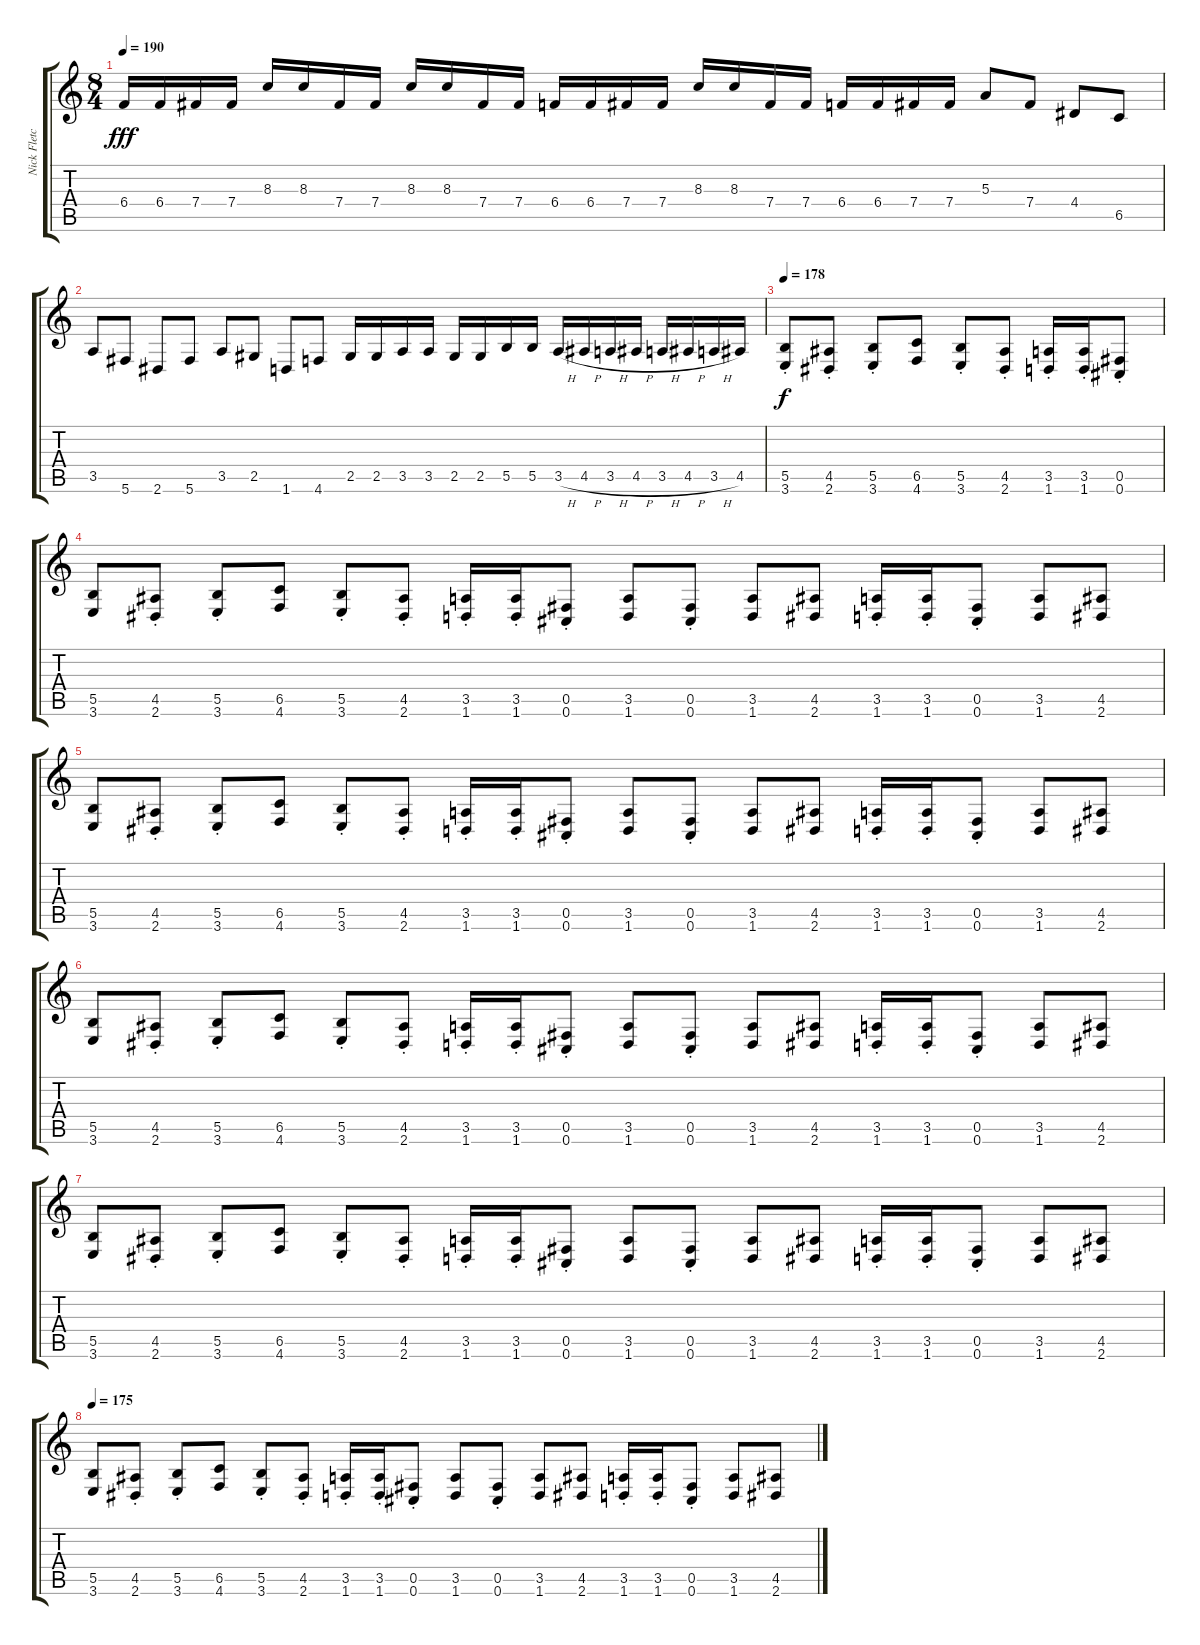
\track ("Nick Fletcher" "Nick Fletc") {instrument overdrivenguitar}
\staff {score tabs}
\tuning (Db4 Ab3 E3 B2 Gb2 Db2) {hide}
\ts (8 4)
\tempo 190
\clef g2
\ks c
6.4.16{dy fff} 6.4.16 7.4.16 7.4.16 8.3.16 8.3.16 7.4.16 7.4.16 8.3.16 8.3.16 7.4.16 7.4.16 6.4.16 6.4.16 7.4.16 7.4.16 8.3.16 8.3.16 7.4.16 7.4.16 6.4.16 6.4.16 7.4.16 7.4.16 5.3.8 7.4.8 4.4.8 6.5.8 |
3.5.8 5.6.8 2.6.8 5.6.8 3.5.8 2.5.8 1.6.8 4.6.8 2.5.16 2.5.16 3.5.16 3.5.16 2.5.16 2.5.16 5.5.16 5.5.16 3.5{h}.16 4.5{h}.16 3.5{h}.16 4.5{h}.16 3.5{h}.16 4.5{h}.16 3.5{h}.16 4.5.16 |
\tempo 178
(5.5{st} 3.6).8{dy f} (4.5{st} 2.6).8 (5.5{st} 3.6).8 (6.5 4.6).8 (5.5{st} 3.6).8 (4.5{st} 2.6).8 (3.5{st} 1.6).16 (3.5{st} 1.6).16 (0.5{st} 0.6).8 |
(5.5 3.6).8 (4.5{st} 2.6).8 (5.5{st} 3.6).8 (6.5 4.6).8 (5.5{st} 3.6).8 (4.5{st} 2.6).8 (3.5{st} 1.6).16 (3.5{st} 1.6).16 (0.5{st} 0.6).8 (3.5 1.6).8 (0.5{st} 0.6).8 (3.5 1.6).8 (4.5 2.6).8 (3.5{st} 1.6).16 (3.5{st} 1.6).16 (0.5{st} 0.6).8 (3.5 1.6).8 (4.5 2.6).8 |
(5.5 3.6).8 (4.5{st} 2.6).8 (5.5{st} 3.6).8 (6.5 4.6).8 (5.5{st} 3.6).8 (4.5{st} 2.6).8 (3.5{st} 1.6).16 (3.5{st} 1.6).16 (0.5{st} 0.6).8 (3.5 1.6).8 (0.5{st} 0.6).8 (3.5 1.6).8 (4.5 2.6).8 (3.5{st} 1.6).16 (3.5{st} 1.6).16 (0.5{st} 0.6).8 (3.5 1.6).8 (4.5 2.6).8 |
(5.5 3.6).8 (4.5{st} 2.6).8 (5.5{st} 3.6).8 (6.5 4.6).8 (5.5{st} 3.6).8 (4.5{st} 2.6).8 (3.5{st} 1.6).16 (3.5{st} 1.6).16 (0.5{st} 0.6).8 (3.5 1.6).8 (0.5{st} 0.6).8 (3.5 1.6).8 (4.5 2.6).8 (3.5{st} 1.6).16 (3.5{st} 1.6).16 (0.5{st} 0.6).8 (3.5 1.6).8 (4.5 2.6).8 |
(5.5 3.6).8 (4.5{st} 2.6).8 (5.5{st} 3.6).8 (6.5 4.6).8 (5.5{st} 3.6).8 (4.5{st} 2.6).8 (3.5{st} 1.6).16 (3.5{st} 1.6).16 (0.5{st} 0.6).8 (3.5 1.6).8 (0.5{st} 0.6).8 (3.5 1.6).8 (4.5 2.6).8 (3.5{st} 1.6).16 (3.5{st} 1.6).16 (0.5{st} 0.6).8 (3.5 1.6).8 (4.5 2.6).8 |
\tempo 175
(5.5 3.6).8 (4.5{st} 2.6).8 (5.5{st} 3.6).8 (6.5 4.6).8 (5.5{st} 3.6).8 (4.5{st} 2.6).8 (3.5{st} 1.6).16 (3.5{st} 1.6).16 (0.5{st} 0.6).8 (3.5 1.6).8 (0.5{st} 0.6).8 (3.5 1.6).8 (4.5 2.6).8 (3.5{st} 1.6).16 (3.5{st} 1.6).16 (0.5{st} 0.6).8 (3.5 1.6).8 (4.5 2.6).8
